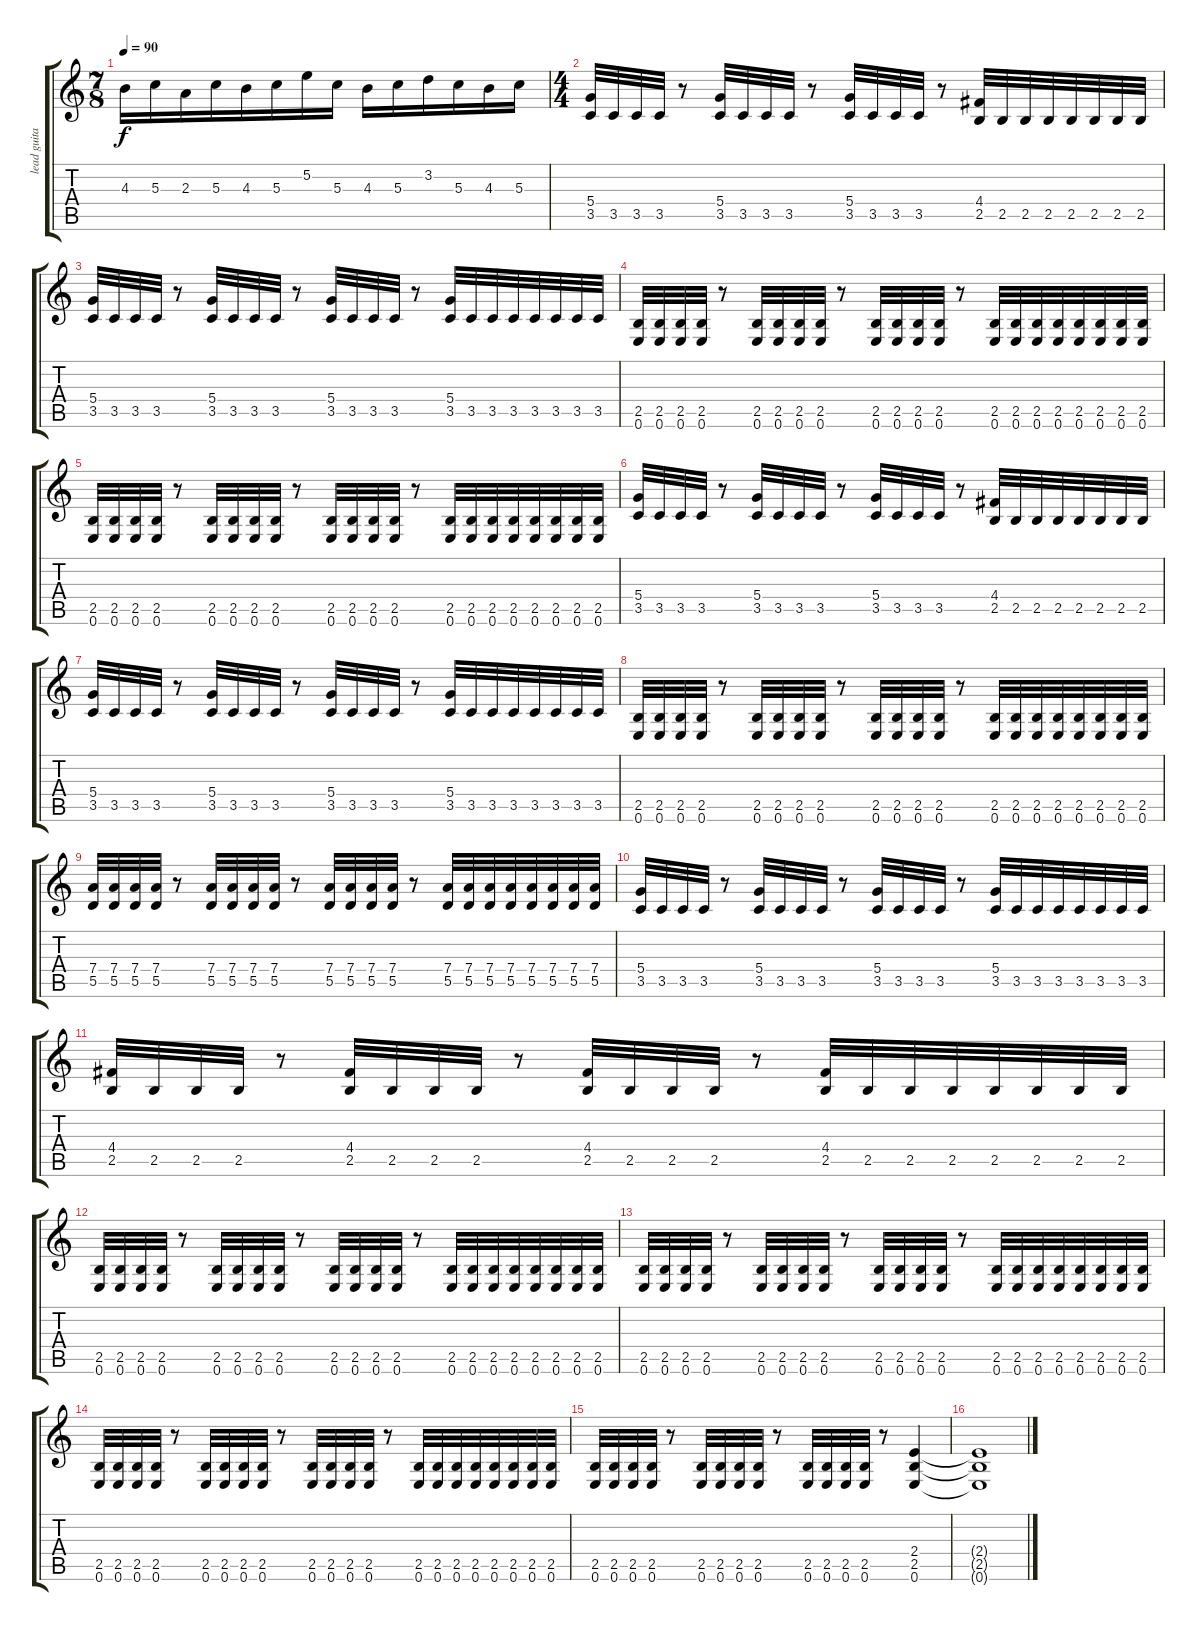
\track ("lead guitar" "lead guita") {instrument distortionguitar}
\staff {score tabs}
\tuning (E4 B3 G3 D3 A2 E2) {hide}
\ts (7 8)
\tempo 90
\clef g2
\ks c
4.3.16{dy f} 5.3.16 2.3.16 5.3.16 4.3.16 5.3.16 5.2.16 5.3.16 4.3.16 5.3.16 3.2.16 5.3.16 4.3.16 5.3.16 |
\ts (4 4)
(5.4 3.5).32{volume 10} 3.5.32 3.5.32 3.5.32 r.8 (5.4 3.5).32 3.5.32 3.5.32 3.5.32 r.8 (5.4 3.5).32 3.5.32 3.5.32 3.5.32 r.8 (4.4 2.5).32 2.5.32 2.5.32 2.5.32 2.5.32 2.5.32 2.5.32 2.5.32 |
(5.4 3.5).32 3.5.32 3.5.32 3.5.32 r.8 (5.4 3.5).32 3.5.32 3.5.32 3.5.32 r.8 (5.4 3.5).32 3.5.32 3.5.32 3.5.32 r.8 (5.4 3.5).32 3.5.32 3.5.32 3.5.32 3.5.32 3.5.32 3.5.32 3.5.32 |
(2.5 0.6).32 (2.5 0.6).32 (2.5 0.6).32 (2.5 0.6).32 r.8 (2.5 0.6).32 (2.5 0.6).32 (2.5 0.6).32 (2.5 0.6).32 r.8 (2.5 0.6).32 (2.5 0.6).32 (2.5 0.6).32 (2.5 0.6).32 r.8 (2.5 0.6).32 (2.5 0.6).32 (2.5 0.6).32 (2.5 0.6).32 (2.5 0.6).32 (2.5 0.6).32 (2.5 0.6).32 (2.5 0.6).32 |
(2.5 0.6).32 (2.5 0.6).32 (2.5 0.6).32 (2.5 0.6).32 r.8 (2.5 0.6).32 (2.5 0.6).32 (2.5 0.6).32 (2.5 0.6).32 r.8 (2.5 0.6).32 (2.5 0.6).32 (2.5 0.6).32 (2.5 0.6).32 r.8 (2.5 0.6).32 (2.5 0.6).32 (2.5 0.6).32 (2.5 0.6).32 (2.5 0.6).32 (2.5 0.6).32 (2.5 0.6).32 (2.5 0.6).32 |
(5.4 3.5).32{volume 10} 3.5.32 3.5.32 3.5.32 r.8 (5.4 3.5).32 3.5.32 3.5.32 3.5.32 r.8 (5.4 3.5).32 3.5.32 3.5.32 3.5.32 r.8 (4.4 2.5).32 2.5.32 2.5.32 2.5.32 2.5.32 2.5.32 2.5.32 2.5.32 |
(5.4 3.5).32 3.5.32 3.5.32 3.5.32 r.8 (5.4 3.5).32 3.5.32 3.5.32 3.5.32 r.8 (5.4 3.5).32 3.5.32 3.5.32 3.5.32 r.8 (5.4 3.5).32 3.5.32 3.5.32 3.5.32 3.5.32 3.5.32 3.5.32 3.5.32 |
(2.5 0.6).32 (2.5 0.6).32 (2.5 0.6).32 (2.5 0.6).32 r.8 (2.5 0.6).32 (2.5 0.6).32 (2.5 0.6).32 (2.5 0.6).32 r.8 (2.5 0.6).32 (2.5 0.6).32 (2.5 0.6).32 (2.5 0.6).32 r.8 (2.5 0.6).32 (2.5 0.6).32 (2.5 0.6).32 (2.5 0.6).32 (2.5 0.6).32 (2.5 0.6).32 (2.5 0.6).32 (2.5 0.6).32 |
(7.4 5.5).32 (7.4 5.5).32 (7.4 5.5).32 (7.4 5.5).32 r.8 (7.4 5.5).32 (7.4 5.5).32 (7.4 5.5).32 (7.4 5.5).32 r.8 (7.4 5.5).32 (7.4 5.5).32 (7.4 5.5).32 (7.4 5.5).32 r.8 (7.4 5.5).32 (7.4 5.5).32 (7.4 5.5).32 (7.4 5.5).32 (7.4 5.5).32 (7.4 5.5).32 (7.4 5.5).32 (7.4 5.5).32 |
(5.4 3.5).32 3.5.32 3.5.32 3.5.32 r.8 (5.4 3.5).32 3.5.32 3.5.32 3.5.32 r.8 (5.4 3.5).32 3.5.32 3.5.32 3.5.32 r.8 (5.4 3.5).32 3.5.32 3.5.32 3.5.32 3.5.32 3.5.32 3.5.32 3.5.32 |
(4.4 2.5).32{volume 10} 2.5.32 2.5.32 2.5.32 r.8 (4.4 2.5).32 2.5.32 2.5.32 2.5.32 r.8 (4.4 2.5).32 2.5.32 2.5.32 2.5.32 r.8 (4.4 2.5).32 2.5.32 2.5.32 2.5.32 2.5.32 2.5.32 2.5.32 2.5.32 |
(2.5 0.6).32 (2.5 0.6).32 (2.5 0.6).32 (2.5 0.6).32 r.8 (2.5 0.6).32 (2.5 0.6).32 (2.5 0.6).32 (2.5 0.6).32 r.8 (2.5 0.6).32 (2.5 0.6).32 (2.5 0.6).32 (2.5 0.6).32 r.8 (2.5 0.6).32 (2.5 0.6).32 (2.5 0.6).32 (2.5 0.6).32 (2.5 0.6).32 (2.5 0.6).32 (2.5 0.6).32 (2.5 0.6).32 |
(2.5 0.6).32 (2.5 0.6).32 (2.5 0.6).32 (2.5 0.6).32 r.8 (2.5 0.6).32 (2.5 0.6).32 (2.5 0.6).32 (2.5 0.6).32 r.8 (2.5 0.6).32 (2.5 0.6).32 (2.5 0.6).32 (2.5 0.6).32 r.8 (2.5 0.6).32 (2.5 0.6).32 (2.5 0.6).32 (2.5 0.6).32 (2.5 0.6).32 (2.5 0.6).32 (2.5 0.6).32 (2.5 0.6).32 |
(2.5 0.6).32 (2.5 0.6).32 (2.5 0.6).32 (2.5 0.6).32 r.8 (2.5 0.6).32 (2.5 0.6).32 (2.5 0.6).32 (2.5 0.6).32 r.8 (2.5 0.6).32 (2.5 0.6).32 (2.5 0.6).32 (2.5 0.6).32 r.8 (2.5 0.6).32 (2.5 0.6).32 (2.5 0.6).32 (2.5 0.6).32 (2.5 0.6).32 (2.5 0.6).32 (2.5 0.6).32 (2.5 0.6).32 |
(2.5 0.6).32 (2.5 0.6).32 (2.5 0.6).32 (2.5 0.6).32 r.8 (2.5 0.6).32 (2.5 0.6).32 (2.5 0.6).32 (2.5 0.6).32 r.8 (2.5 0.6).32 (2.5 0.6).32 (2.5 0.6).32 (2.5 0.6).32 r.8 (2.4 2.5 0.6).4{volume 0} |
(2.4{t} 2.5{t} 0.6{t}).1
